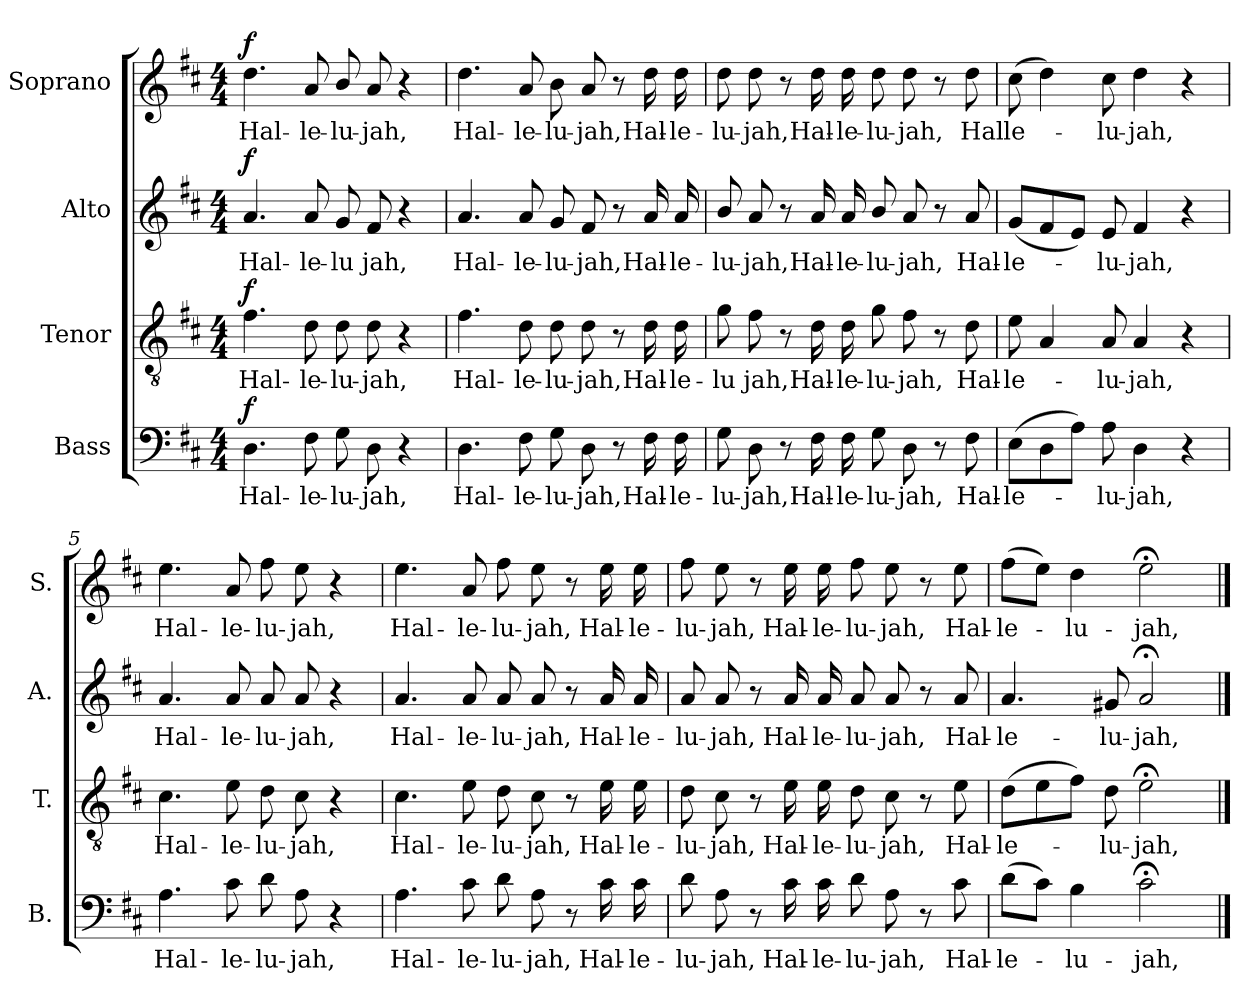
**kern	**text	**dynam	**kern	**text	**dynam	**kern	**text	**dynam	**kern	**text	**dynam
*part4	*part4	*part4	*part3	*part3	*part3	*part2	*part2	*part2	*part1	*part1	*part1
*staff4	*staff4	*staff4	*staff3	*staff3	*staff3	*staff2	*staff2	*staff2	*staff1	*staff1	*staff1
*I"Bass	*	*	*I"Tenor	*	*	*I"Alto	*	*	*I"Soprano	*	*
*I'B.	*	*	*I'T.	*	*	*I'A.	*	*	*I'S.	*	*
*clefF4	*	*	*clefGv2	*	*	*clefG2	*	*	*clefG2	*	*
*k[f#c#]	*	*	*k[f#c#]	*	*	*k[f#c#]	*	*	*k[f#c#]	*	*
*D:	*	*	*D:	*	*	*D:	*	*	*D:	*	*
*M4/4	*	*	*M4/4	*	*	*M4/4	*	*	*M4/4	*	*
=1	=1	=1	=1	=1	=1	=1	=1	=1	=1	=1	=1
!	!LO:LY:b	!LO:DY:a	!	!LO:LY:b	!LO:DY:a	!	!LO:LY:b	!LO:DY:a	!	!LO:LY:b	!LO:DY:a
4.D\	Hal-	f	4.f#\	Hal-	f	4.a/	Hal-	f	4.dd\	Hal-	f
!	!LO:LY:b	!	!	!LO:LY:b	!	!	!LO:LY:b	!	!	!LO:LY:b	!
8F#\	-le-	.	8d\	-le-	.	8a/	-le-	.	8a/	-le-	.
!	!LO:LY:b	!	!	!LO:LY:b	!	!	!LO:LY:b	!	!	!LO:LY:b	!
8G\	-lu-	.	8d\	-lu-	.	8g/	-lu	.	8b/	-lu-	.
!	!LO:LY:b	!	!	!LO:LY:b	!	!	!LO:LY:b	!	!	!LO:LY:b	!
8D\	-jah,	.	8d\	-jah,	.	8f#/	jah,	.	8a/	-jah,	.
4r	.	.	4r	.	.	4r	.	.	4r	.	.
=2	=2	=2	=2	=2	=2	=2	=2	=2	=2	=2	=2
!	!LO:LY:b	!	!	!LO:LY:b	!	!	!LO:LY:b	!	!	!LO:LY:b	!
4.D\	Hal-	.	4.f#\	Hal-	.	4.a/	Hal-	.	4.dd\	Hal-	.
!	!LO:LY:b	!	!	!LO:LY:b	!	!	!LO:LY:b	!	!	!LO:LY:b	!
8F#\	-le-	.	8d\	-le-	.	8a/	-le-	.	8a/	-le-	.
!	!LO:LY:b	!	!	!LO:LY:b	!	!	!LO:LY:b	!	!	!LO:LY:b	!
8G\	-lu-	.	8d\	-lu-	.	8g/	-lu-	.	8b\	-lu-	.
!	!LO:LY:b	!	!	!LO:LY:b	!	!	!LO:LY:b	!	!	!LO:LY:b	!
8D\	-jah,	.	8d\	-jah,	.	8f#/	-jah,	.	8a/	-jah,	.
8r	.	.	8r	.	.	8r	.	.	8r	.	.
!	!LO:LY:b	!	!	!LO:LY:b	!	!	!LO:LY:b	!	!	!LO:LY:b	!
16F#\	Hal-	.	16d\	Hal-	.	16a/	Hal-	.	16dd\	Hal-	.
!	!LO:LY:b	!	!	!LO:LY:b	!	!	!LO:LY:b	!	!	!LO:LY:b	!
16F#\	-le-	.	16d\	-le-	.	16a/	-le-	.	16dd\	-le-	.
=3	=3	=3	=3	=3	=3	=3	=3	=3	=3	=3	=3
!	!LO:LY:b	!	!	!LO:LY:b	!	!	!LO:LY:b	!	!	!LO:LY:b	!
8G\	-lu-	.	8g\	-lu	.	8b/	-lu-	.	8dd\	-lu-	.
!	!LO:LY:b	!	!	!LO:LY:b	!	!	!LO:LY:b	!	!	!LO:LY:b	!
8D\	-jah,	.	8f#\	jah,	.	8a/	-jah,	.	8dd\	-jah,	.
8r	.	.	8r	.	.	8r	.	.	8r	.	.
!	!LO:LY:b	!	!	!LO:LY:b	!	!	!LO:LY:b	!	!	!LO:LY:b	!
16F#\	Hal-	.	16d\	Hal-	.	16a/	Hal-	.	16dd\	Hal-	.
!	!LO:LY:b	!	!	!LO:LY:b	!	!	!LO:LY:b	!	!	!LO:LY:b	!
16F#\	-le-	.	16d\	-le-	.	16a/	-le-	.	16dd\	-le-	.
!	!LO:LY:b	!	!	!LO:LY:b	!	!	!LO:LY:b	!	!	!LO:LY:b	!
8G\	-lu-	.	8g\	-lu-	.	8b/	-lu-	.	8dd\	-lu-	.
!	!LO:LY:b	!	!	!LO:LY:b	!	!	!LO:LY:b	!	!	!LO:LY:b	!
8D\	-jah,	.	8f#\	-jah,	.	8a/	-jah,	.	8dd\	-jah,	.
8r	.	.	8r	.	.	8r	.	.	8r	.	.
!	!LO:LY:b	!	!	!LO:LY:b	!	!	!LO:LY:b	!	!	!LO:LY:b	!
8F#\	Hal-	.	8d\	Hal-	.	8a/	Hal-	.	8dd\	Hal	.
=4	=4	=4	=4	=4	=4	=4	=4	=4	=4	=4	=4
!	!LO:LY:b	!	!	!LO:LY:b	!	!	!LO:LY:b	!	!	!LO:LY:b	!
(8E\L	-le-	.	8e\	-le-	.	(8g/L	-le-	.	(8cc#\	le-	.
8D\	.	.	4A/	.	.	8f#/	.	.	4dd\)	.	.
8A\J)	.	.	.	.	.	8e/J)	.	.	.	.	.
!	!LO:LY:b	!	!	!LO:LY:b	!	!	!LO:LY:b	!	!	!LO:LY:b	!
8A\	-lu-	.	8A/	-lu-	.	8e/	-lu-	.	8cc#\	-lu-	.
!	!LO:LY:b	!	!	!LO:LY:b	!	!	!LO:LY:b	!	!	!LO:LY:b	!
4D\	-jah,	.	4A/	-jah,	.	4f#/	-jah,	.	4dd\	-jah,	.
4r	.	.	4r	.	.	4r	.	.	4r	.	.
!!LO:LB:g=z
=5	=5	=5	=5	=5	=5	=5	=5	=5	=5	=5	=5
!	!LO:LY:b	!	!	!LO:LY:b	!	!	!LO:LY:b	!	!	!LO:LY:b	!
4.A\	Hal-	.	4.c#\	Hal-	.	4.a/	Hal-	.	4.ee\	Hal-	.
!	!LO:LY:b	!	!	!LO:LY:b	!	!	!LO:LY:b	!	!	!LO:LY:b	!
8c#\	-le-	.	8e\	-le-	.	8a/	-le-	.	8a/	-le-	.
!	!LO:LY:b	!	!	!LO:LY:b	!	!	!LO:LY:b	!	!	!LO:LY:b	!
8d\	-lu-	.	8d\	-lu-	.	8a/	-lu-	.	8ff#\	-lu-	.
!	!LO:LY:b	!	!	!LO:LY:b	!	!	!LO:LY:b	!	!	!LO:LY:b	!
8A\	-jah,	.	8c#\	-jah,	.	8a/	-jah,	.	8ee\	-jah,	.
4r	.	.	4r	.	.	4r	.	.	4r	.	.
=6	=6	=6	=6	=6	=6	=6	=6	=6	=6	=6	=6
!	!LO:LY:b	!	!	!LO:LY:b	!	!	!LO:LY:b	!	!	!LO:LY:b	!
4.A\	Hal-	.	4.c#\	Hal-	.	4.a/	Hal-	.	4.ee\	Hal-	.
!	!LO:LY:b	!	!	!LO:LY:b	!	!	!LO:LY:b	!	!	!LO:LY:b	!
8c#\	-le-	.	8e\	-le-	.	8a/	-le-	.	8a/	-le-	.
!	!LO:LY:b	!	!	!LO:LY:b	!	!	!LO:LY:b	!	!	!LO:LY:b	!
8d\	-lu-	.	8d\	-lu-	.	8a/	-lu-	.	8ff#\	-lu-	.
!	!LO:LY:b	!	!	!LO:LY:b	!	!	!LO:LY:b	!	!	!LO:LY:b	!
8A\	-jah,	.	8c#\	-jah,	.	8a/	-jah,	.	8ee\	-jah,	.
8r	.	.	8r	.	.	8r	.	.	8r	.	.
!	!LO:LY:b	!	!	!LO:LY:b	!	!	!LO:LY:b	!	!	!LO:LY:b	!
16c#\	Hal-	.	16e\	Hal-	.	16a/	Hal-	.	16ee\	Hal-	.
!	!LO:LY:b	!	!	!LO:LY:b	!	!	!LO:LY:b	!	!	!LO:LY:b	!
16c#\	-le-	.	16e\	-le-	.	16a/	-le-	.	16ee\	-le-	.
=7	=7	=7	=7	=7	=7	=7	=7	=7	=7	=7	=7
!	!LO:LY:b	!	!	!LO:LY:b	!	!	!LO:LY:b	!	!	!LO:LY:b	!
8d\	-lu-	.	8d\	-lu-	.	8a/	-lu-	.	8ff#\	-lu-	.
!	!LO:LY:b	!	!	!LO:LY:b	!	!	!LO:LY:b	!	!	!LO:LY:b	!
8A\	-jah,	.	8c#\	-jah,	.	8a/	-jah,	.	8ee\	-jah,	.
8r	.	.	8r	.	.	8r	.	.	8r	.	.
!	!LO:LY:b	!	!	!LO:LY:b	!	!	!LO:LY:b	!	!	!LO:LY:b	!
16c#\	Hal-	.	16e\	Hal-	.	16a/	Hal-	.	16ee\	Hal-	.
!	!LO:LY:b	!	!	!LO:LY:b	!	!	!LO:LY:b	!	!	!LO:LY:b	!
16c#\	-le-	.	16e\	-le-	.	16a/	-le-	.	16ee\	-le-	.
!	!LO:LY:b	!	!	!LO:LY:b	!	!	!LO:LY:b	!	!	!LO:LY:b	!
8d\	-lu-	.	8d\	-lu-	.	8a/	-lu-	.	8ff#\	-lu-	.
!	!LO:LY:b	!	!	!LO:LY:b	!	!	!LO:LY:b	!	!	!LO:LY:b	!
8A\	-jah,	.	8c#\	-jah,	.	8a/	-jah,	.	8ee\	-jah,	.
8r	.	.	8r	.	.	8r	.	.	8r	.	.
!	!LO:LY:b	!	!	!LO:LY:b	!	!	!LO:LY:b	!	!	!LO:LY:b	!
8c#\	Hal-	.	8e\	Hal-	.	8a/	Hal-	.	8ee\	Hal-	.
=8	=8	=8	=8	=8	=8	=8	=8	=8	=8	=8	=8
!	!LO:LY:b	!	!	!LO:LY:b	!	!	!LO:LY:b	!	!	!LO:LY:b	!
(8d\L	-le-	.	(8d\L	-le-	.	4.a/	-le-	.	(8ff#\L	-le-	.
8c#\J)	.	.	8e\	.	.	.	.	.	8ee\J)	.	.
!	!LO:LY:b	!	!	!	!	!	!	!	!	!LO:LY:b	!
4B\	-lu-	.	8f#\J)	.	.	.	.	.	4dd\	-lu-	.
!	!	!	!	!LO:LY:b	!	!	!LO:LY:b	!	!	!	!
.	.	.	8d\	-lu-	.	8g#X/	-lu-	.	.	.	.
!	!LO:LY:b	!	!	!LO:LY:b	!	!	!LO:LY:b	!	!	!LO:LY:b	!
2c#;<\	-jah,	.	2e;<\	-jah,	.	2a;</	-jah,	.	2ee;<\	-jah,	.
==	==	==	==	==	==	==	==	==	==	==	==
*-	*-	*-	*-	*-	*-	*-	*-	*-	*-	*-	*-
